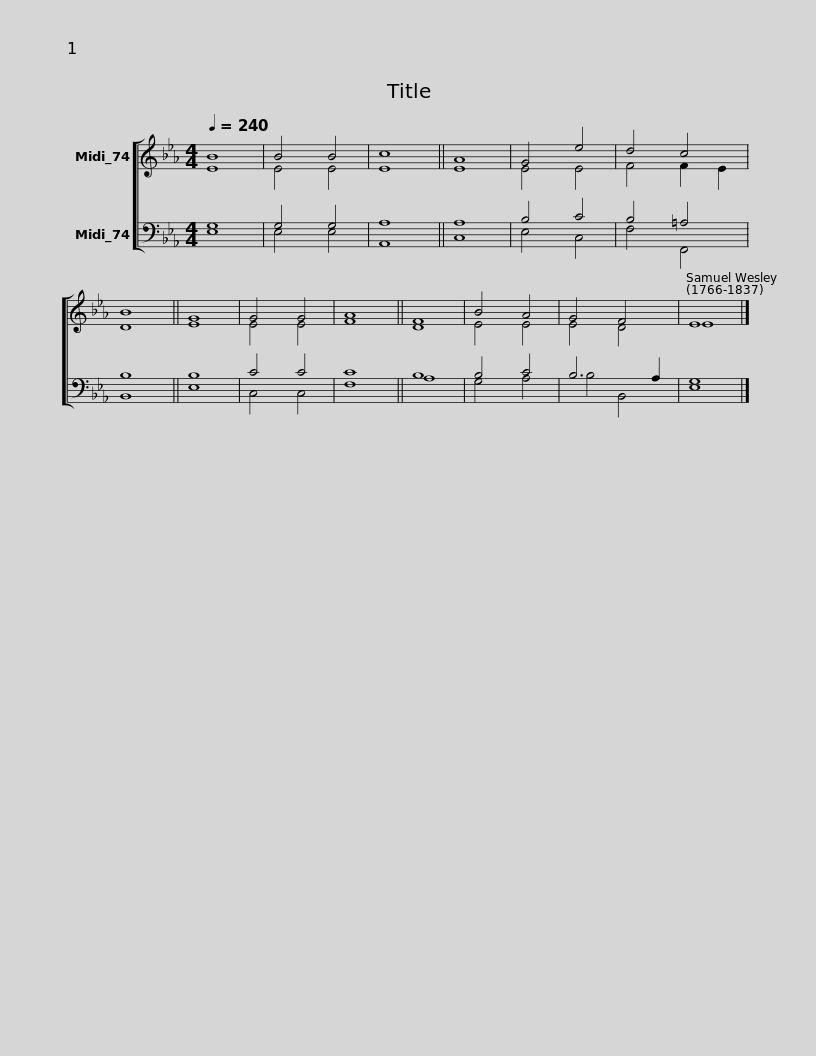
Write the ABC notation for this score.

X:1
%%score [ ( 1 2 ) ( 3 4 ) ]
L:1/8
Q:1/4=240
M:4/4
I:linebreak $
K:Eb
V:1 treble
V:2 treble
V:3 bass
V:4 bass
V:1
 B8 | B4 B4 | c8 || A8 | G4 e4 | %5
 d4 c4 | B8 || G8 | G4 G4 | A8 || %10
 F8 | B4 A4 | G4 F4 | E8 |] %14
V:2
 E8 | E4 E4 | E8 || E8 | E4 E4 | %5
 F4 F2 E2 | D8 || E8 | E4 E4 | F8 || %10
 D8 | E4 E4 | E4 D4 | E8 |] %14
V:3
 G,8 | G,4 G,4 | A,8 || A,8 | B,4 C4 | %5
 B,4 =A,4 | B,8 || B,8 | C4 C4 | C8 || %10
 B,8 | B,4 C4 | B,6 A,2 | G,8 |] %14
V:4
 E,8 | E,4 E,4 | A,,8 || C,8 | E,4 C,4 | %5
 F,4 F,,4 | B,,8 || E,8 | C,4 C,4 | F,8 || %10
 A,8 | G,4 A,4 | B,4 B,,4 | E,8 |] %14
